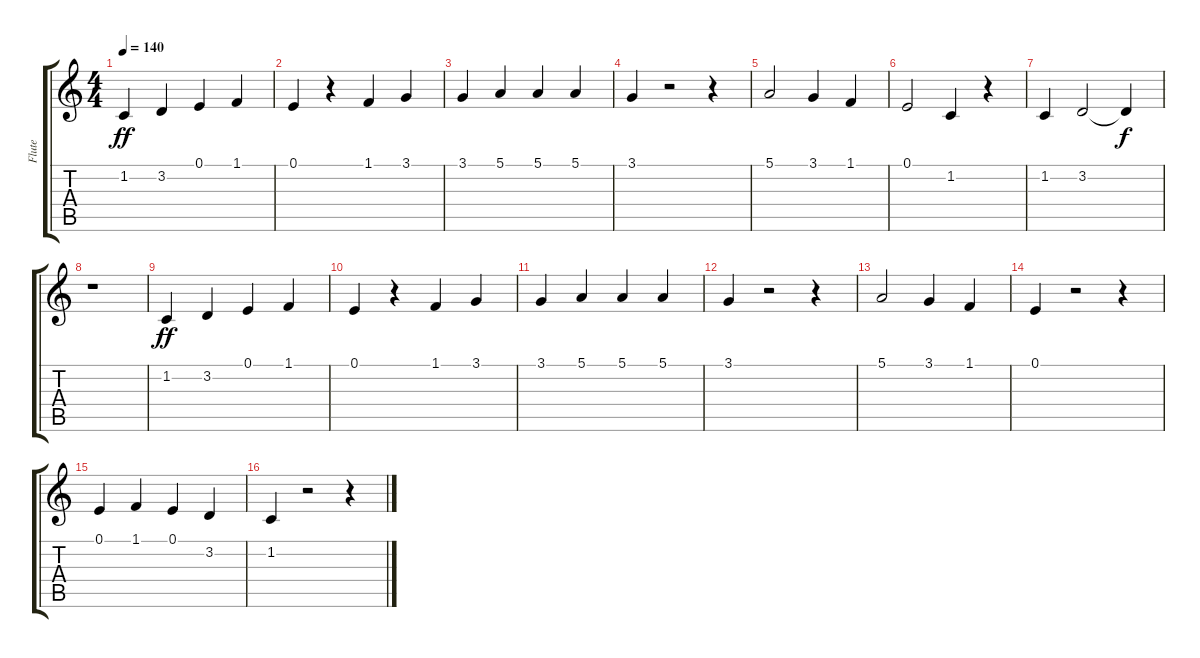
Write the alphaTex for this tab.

\track ("Flute" "Flute") {instrument flute}
\staff {score tabs}
\tuning (E4 B3 G3 D3 A2 E2) {hide}
\ts (4 4)
\tempo 140
\clef g2
\ks c
1.2.4{dy ff} 3.2.4 0.1.4 1.1.4 |
0.1.4 r.4 1.1.4 3.1.4 |
3.1.4 5.1.4 5.1.4 5.1.4 |
3.1.4 r.2 r.4 |
5.1.2 3.1.4 1.1.4 |
0.1.2 1.2.4 r.4 |
1.2.4 3.2.2 3.2{t}.4{dy f} |
r.1 |
1.2.4{dy ff} 3.2.4 0.1.4 1.1.4 |
0.1.4 r.4 1.1.4 3.1.4 |
3.1.4 5.1.4 5.1.4 5.1.4 |
3.1.4 r.2 r.4 |
5.1.2 3.1.4 1.1.4 |
0.1.4 r.2 r.4 |
0.1.4 1.1.4 0.1.4 3.2.4 |
1.2.4 r.2 r.4
